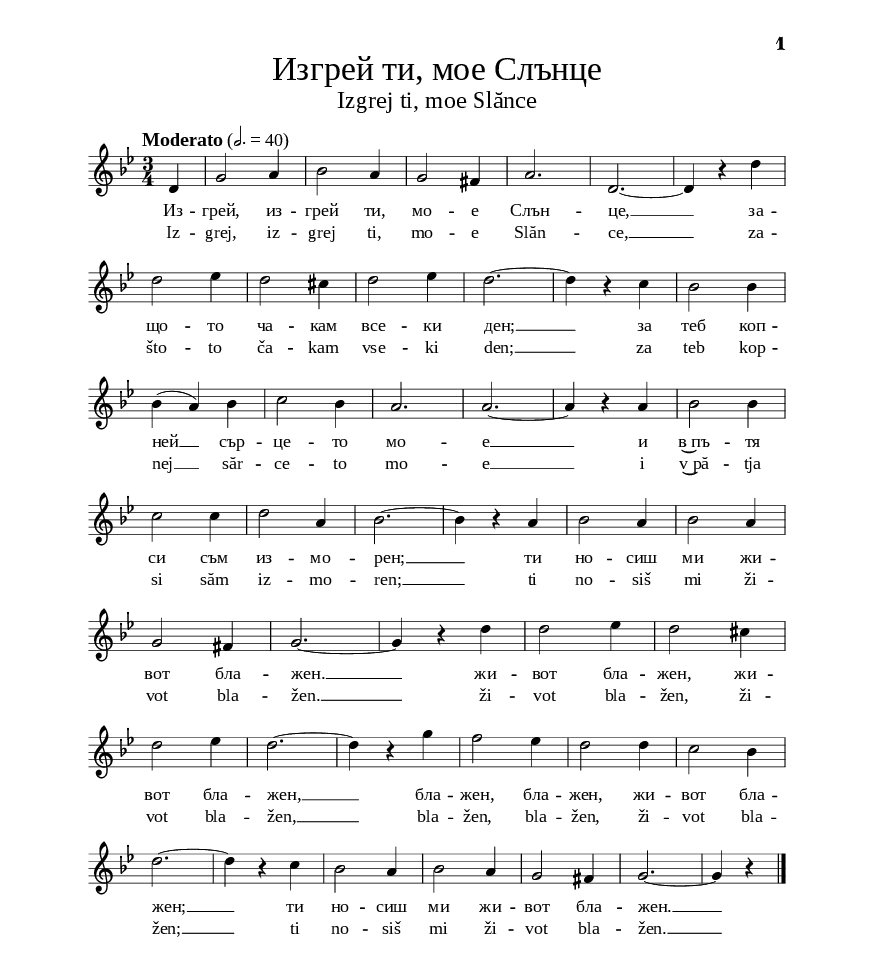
\version "2.24.3"

% include paper part and global functions
\include "include/globals.ily"

\bookpart {

  \label #'ref030
  \tocItem \markup "Изгрей ти, мое Слънце – Izgrej ti, moe Slănce"
  \include "include/bookpart-paper.ily"
  \score {
    \include "include/score-layout.ily"

    \new Voice \absolute {
      \clef treble
      \key g \minor
      \time 3/4
      \tempoFunc "Moderato" 2. "40"
      \autoBeamOff
      \partial 4

      d'4 | g'2 a'4 | bes'2 a'4 | g'2 fis'4 | a'2. | d'2. ~ | d'4 r d'' \break
      d''2 es''4 | d''2 cis''4 | d''2 es''4 | d''2. ~ | d''4 r c'' | bes'2 bes'4 \break |
      bes'4 ( a' ) bes' | c''2 bes'4 | a'2. | a'2. ~ | a'4 r a' |  bes'2 bes'4 \break |
      c''2 c''4 | d''2 a'4 |  bes'2. ~ |  bes'4 r a' |  bes'2 a'4 |  bes'2 a'4 \break |
      g'2 fis'4 | g'2. ~ | g'4 r d'' | d''2 es''4 | d''2 cis''4 \break |
      d''2 es''4 | d''2. ~ | d''4 r g'' | f''2 es''4 | d''2 d''4 | c''2 bes'4 \break |
      d''2.~ | d''4 r c'' | bes'2 a'4 | bes'2 a'4 | g'2 fis'4 | g'2.~ | g'4 r4 \bar "|."\break
    }


    \addlyrics {
      Из -- грей,
      из -- грей ти, мо -- е Слън -- це, __  за -- що --
      то ча -- кам все -- ки ден; __ за теб коп -- ней __ сър -- це -- то мо -- е __ и в~пъ -- тя си съм из
      -- мо -- рен; __  ти но -- сиш ми жи -- вот бла --
      жен.  __ жи -- вот бла -- жен, жи -- вот бла -- жен, __
      бла -- жен, бла -- жен, жи -- вот бла -- жен; __ ти
      но -- сиш ми жи -- вот бла -- жен. __
    }
    \addlyrics {
      Iz -- grej,
      iz -- grej ti, mo -- e Slăn -- ce, __  za -- što --
      to ča -- kam vse -- ki den; __ za teb kop -- nej __ săr -- ce -- to mo -- e __ i v~pă -- tja si săm iz
      -- mo -- ren; __  ti no -- siš mi ži -- vot bla --
      žen.  __ ži -- vot bla -- žen, ži -- vot bla -- žen, __
      bla -- žen, bla -- žen, ži -- vot bla -- žen; __ ti
      no -- siš mi ži -- vot bla -- žen. __
    }

    \header {
      title = \titleFunc "Изгрей ти, мое Слънце" "Izgrej ti, moe Slănce"
    }

    \midi{}

  } % score

  \pageBreak

  \markup \abs-fontsize #10 {
    \hspace #5
    \override #`(baseline-skip . ,bgCoupletBaselineSkip)
    \column {
      \line {   2. Огрей небето и Земята,}

      \line {   "   "лазурни поднебесен шир,}

      \line {   "   "развесели ми днес душата}

      \line {   "   "с трептенията си безспир.}

      \line {   "   "О, дай ми тоз живот и мир!}
      \vspace #0.5

      \line { "   " \italic {Припев:} }

      \line {   "   "Живот и мир, живот и мир,}

      \line {   "   "и мир, и мир, живот и мир,}

      \line {   "   "о, дай ми тоз живот и мир!}

      \vspace #0.5
      \line {   3. Единствено си ти, което}

      \line {   "   "изпълваш всичко със Любов}

      \line {   "   "и подновяваш всичко вехто;}

      \line {   "   "светът чрез теб ще бъде нов;}

      \line {   "   "ти вечно си свята Любов.}


      \vspace #0.5
      \line { "   " \italic {Припев:} }
      \line {   "   " Света Любов, света Любов,}

      \line {   "   "Любов, Любов, света Любов,}

      \line {   "   "ти вечно си света Любов.}
    }

    \hspace #5
    \override #`(baseline-skip . ,bgCoupletBaselineSkip)
    \column {


      \line {   2. Ogrej nebeto i Zemjata,}

      \line {   "   "lazurni podnebesen šir,}

      \line {   "   "razveseli mi dnes dušata}

      \line {   "   "s treptenijata si bezspir.}

      \line {   "   "O, daj mi toz život i mir!}
      \vspace #0.5

      \line { "   " \italic {Refrain:} }

      \line {   "   "Život i mir, život i mir,}

      \line {   "   "i mir, i mir, život i mir,}

      \line {   "   "o, daj mi toz život i mir!}

      \vspace #0.5
      \line {   3. Edinstveno si ti, koeto}

      \line {   "   "izpălvaš vsičko săs Ljubov}

      \line {   "   "i podnovjavaš vsičko vehto;}

      \line {   "   "svetăt črez teb šte băde nov;}

      \line {   "   "ti večno si svjata Ljubov.}


      \vspace #0.5
      \line { "   " \italic {Refrain:} }
      \line {   "   " Sveta Ljubov, sveta Ljubov,}

      \line {   "   "Ljubov, Ljubov, sveta Ljubov,}

      \line {   "   "ti večno si sveta Ljubov.}
    } %column
  } % markup

  \markup \vspace #3


  % include foreign translation(s) of the song
  \version "2.24.4"

\markup \fill-line { \fontsize #deTitleFontSize "Gehe auf, du, meine Sonne" }
\markup \null
\markup \null
\markup \abs-fontsize #11 \override #`(baseline-skip . ,bgCoupletBaselineSkip) {
  \fill-line {
    \hspace #0.1
    \column {
      \line {
        \bold "1."
        \column {
          "Geh auf, geh auf, du, meine Sonne,"
          "denn ich warte jeden Tag;"
          "nach dir sehnt sich mein Herz"
          "und auf meinem Weg bin ich ermüdet;"
          "Du bringst mir seliges Leben."
        }
      }
      \vspace #1
      \line{ \italic"    Refrain:"}
      %\vspace #0.3
      \line {
        "   "
        \column {
          "Seliges Leben, seliges Leben"
          "seliges, seliges, seliges Leben,"
          "du, der du mir das selige Leben bringst."
        }
      }
      \vspace #1
      \line {
        \bold "2."
        \column {
          "Erleuchte den Himmel und die Erde,"
          "azurblaue himmlische Weite;"
          "erfreue heute meine Seele"
          "mit deinen Schwingungen ohne Unterlass."
          "Oh, gib mir dieses Leben und Frieden!"
        }
      }
      \vspace #1
      \line{ \italic"    Refrain:"}
      %\vspace #0.3
      \line {
        "   "
        \column {
          "Leben und Frieden, Leben und Frieden,"
          "und Frieden, und Frieden, Leben und Frieden,"
          "oh, gib mir dieses Leben und Frieden!"
        }
      }

    }
    \hspace #0.1
    % adds horizontal spacing between columns
    \column {
      \line {
        \bold "3."
        \column {
          "Einzigartig bist du,"
          "die du alles mit Liebe erfüllst"
          "und alles Alte erneuerst;"
          "durch dich wird die Welt erneuert,"
          "du bist auf ewig heilige Liebe!"
        }
      }
   
      \vspace #1
      \line{ \italic"    Refrain:"}
      %\vspace #0.3
      \line {
        "   "
        \column {
        "Heilige Liebe, heilige Liebe,"
        "Liebe, Liebe, heilige Liebe,"
        "du bist auf ewig heilige Liebe."
        }
      }
      % adds vertical spacing between verses
    }\hspace #0.1
  }
}


} % bookpart
